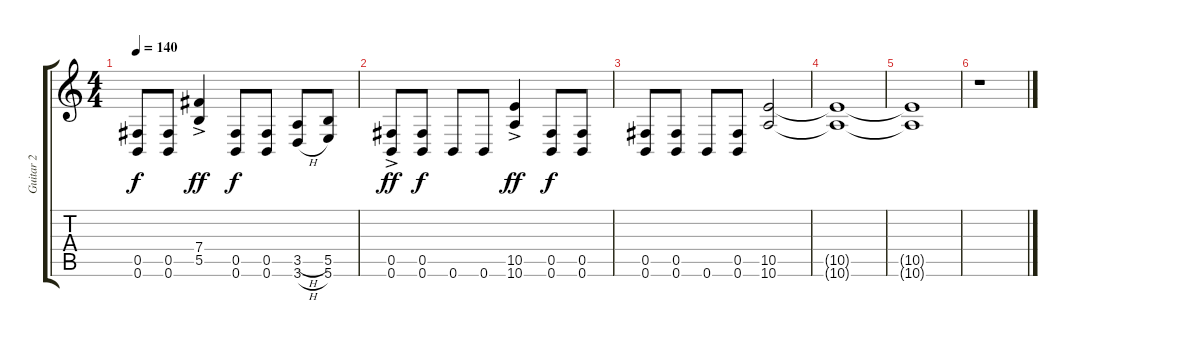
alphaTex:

\track ("Guitar 2" "Guitar 2") {instrument distortionguitar}
\staff {score tabs}
\tuning (Db4 Ab3 E3 B2 Gb2 B1) {hide}
\ts (4 4)
\tempo 140
\clef g2
\ks c
(0.5 0.6).8{dy f} (0.5 0.6).8 (7.4{ac} 5.5{ac}).4{dy ff} (0.5 0.6).8{dy f} (0.5 0.6).8 (3.5{h} 3.6{h}).8 (5.5 5.6).8 |
(0.5{ac} 0.6{ac}).8{dy ff} (0.5 0.6).8{dy f} 0.6.8 0.6.8 (10.5{ac} 10.6{ac}).4{dy ff} (0.5 0.6).8{dy f} (0.5 0.6).8 |
(0.5 0.6).8 (0.5 0.6).8 0.6.8 (0.5 0.6).8 (10.5 10.6).2 |
(10.5{t} 10.6{t}).1 |
(10.5{t} 10.6{t}).1 |
r.1
